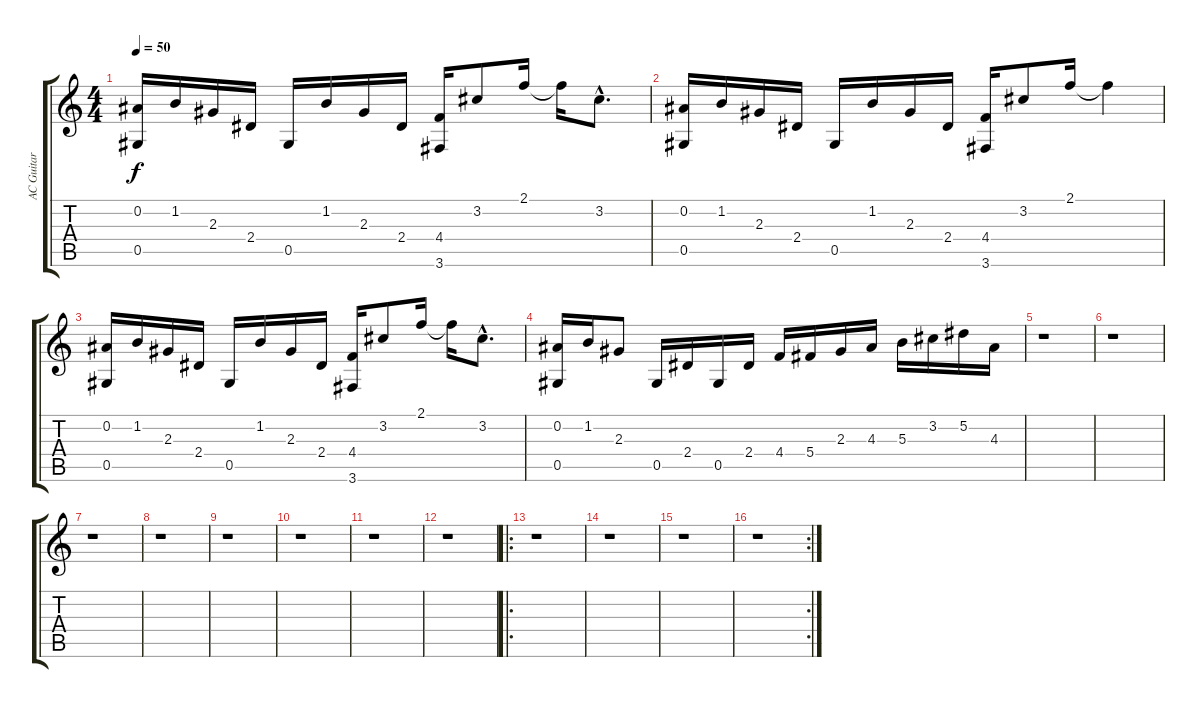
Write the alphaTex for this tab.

\track ("AC Guitar 2" "AC Guitar ") {instrument acousticguitarnylon}
\staff {score tabs}
\tuning (Eb4 Bb3 Gb3 Db3 Ab2 Eb2) {hide}
\ts (4 4)
\tempo 50
\clef g2
\ks c
(0.2 0.5).16{dy f instrument acousticguitarnylon} 1.2.16 2.3.16 2.4.16 0.5.16 1.2.16 2.3.16 2.4.16 (4.4 3.6).16 3.2.8 2.1.16 2.1{t}.16 3.2{hac}.8{d} |
(0.2 0.5).16 1.2.16 2.3.16 2.4.16 0.5.16 1.2.16 2.3.16 2.4.16 (4.4 3.6).16 3.2.8 2.1.16 2.1{t}.4 |
(0.2 0.5).16 1.2.16 2.3.16 2.4.16 0.5.16 1.2.16 2.3.16 2.4.16 (4.4 3.6).16 3.2.8 2.1.16 2.1{t}.16 3.2{hac}.8{d} |
(0.2 0.5).16 1.2.16 2.3.8 0.5.16 2.4.16 0.5.16 2.4.16 4.4.16 5.4.16 2.3.16 4.3.16 5.3.16 3.2.16 5.2.16 4.3.16 |
r.1 |
r.1 |
r.1 |
r.1 |
r.1 |
r.1 |
r.1 |
r.1 |
\ro
r.1 |
r.1 |
r.1 |
\rc 2
r.1
